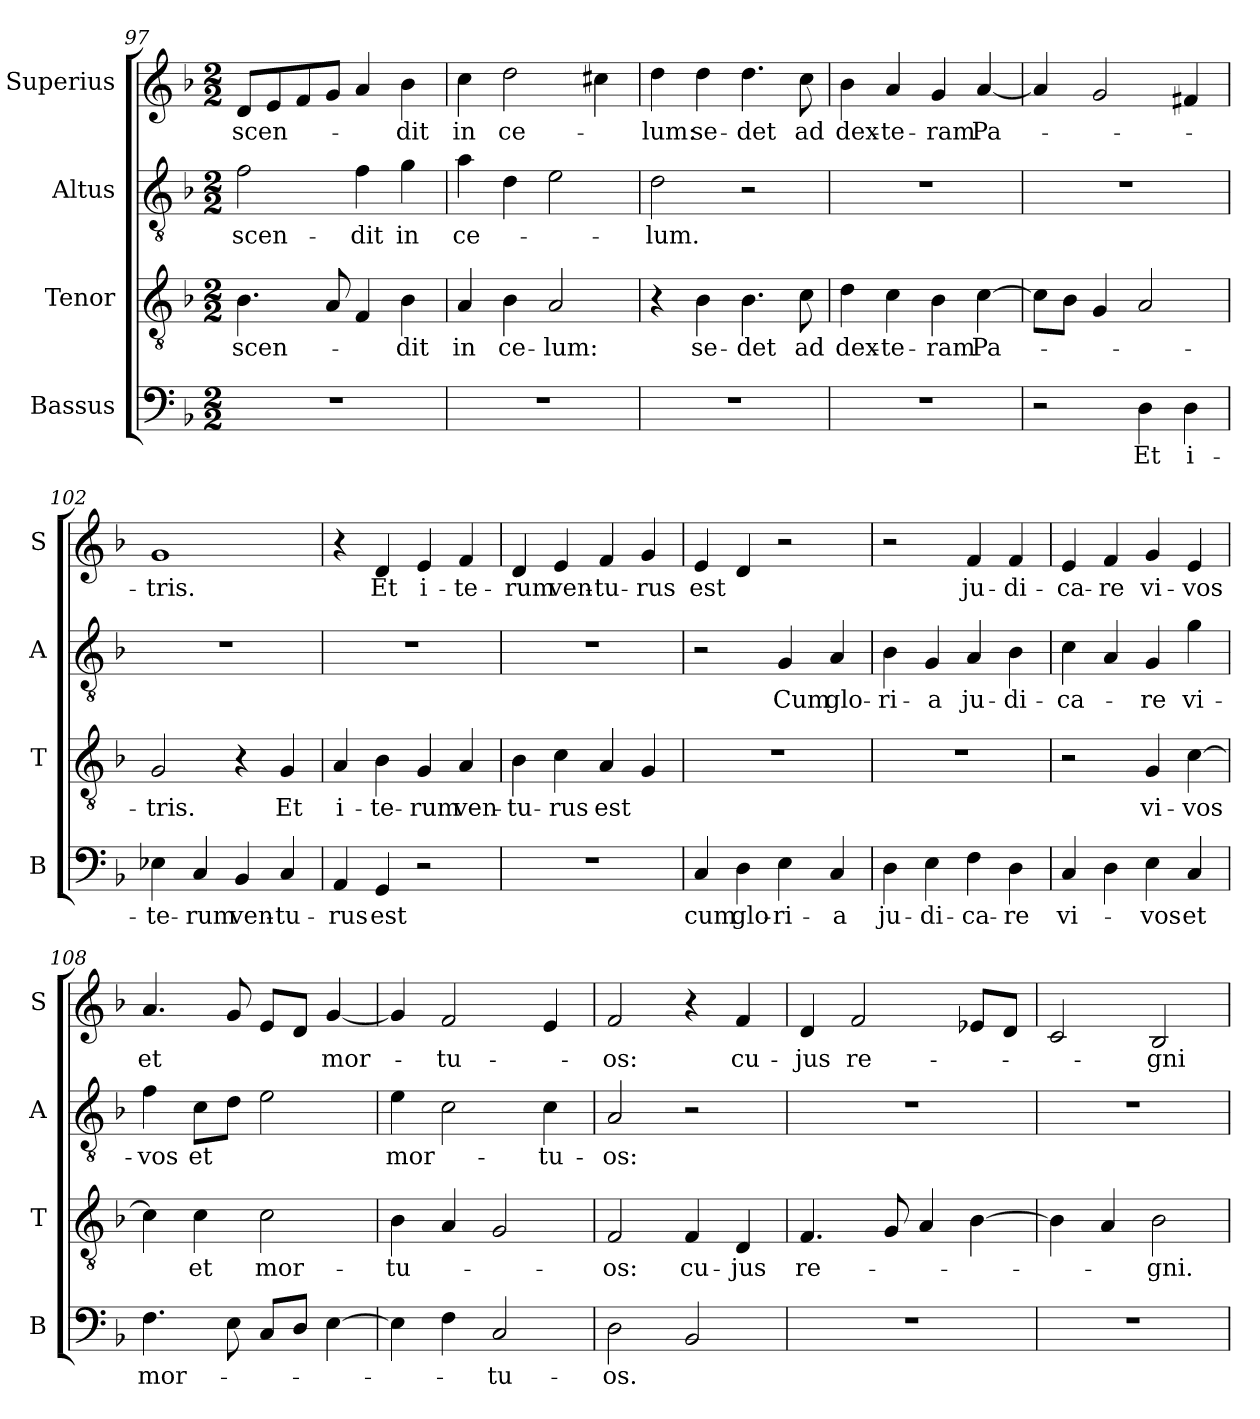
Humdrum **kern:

**kern	**text	**kern	**text	**kern	**text	**kern	**text
*part4	*part4	*part3	*part3	*part2	*part2	*part1	*part1
*staff4	*staff4	*staff3	*staff3	*staff2	*staff2	*staff1	*staff1
*I"Bassus	*	*I"Tenor	*	*I"Altus	*	*I"Superius	*
*I'B	*	*I'T	*	*I'A	*	*I'S	*
*clefF4	*	*clefGv2	*	*clefGv2	*	*clefG2	*
*k[b-]	*	*k[b-]	*	*k[b-]	*	*k[b-]	*
*M2/2	*	*M2/2	*	*M2/2	*	*M2/2	*
=97	=97	=97	=97	=97	=97	=97	=97
1r	.	4.B-	-scen-	2f	-scen-	8dL	-scen-
.	.	.	.	.	.	8e	.
.	.	.	.	.	.	8f	.
.	.	8A	.	.	.	8gJ	.
.	.	4F	.	4f	-dit	4a	.
.	.	4B-	-dit	4g	in	4b-	-dit
=98	=98	=98	=98	=98	=98	=98	=98
1r	.	4A	in	4a	ce-	4cc	in
.	.	4B-	ce-	4d	.	2dd	ce-
.	.	2A	-lum:	2e	.	.	.
.	.	.	.	.	.	4cc#X	.
=99	=99	=99	=99	=99	=99	=99	=99
1r	.	4r	.	2d	-lum.	4dd	-lum:
.	.	4B-	se-	.	.	4dd	se-
.	.	4.B-	-det	2r	.	4.dd	-det
.	.	8c	ad	.	.	8cc	ad
=100	=100	=100	=100	=100	=100	=100	=100
1r	.	4d	dex-	1r	.	4b-	dex-
.	.	4c	-te-	.	.	4a	-te-
.	.	4B-	-ram	.	.	4g	-ram
.	.	[4c	Pa-	.	.	[4a	Pa-
=101	=101	=101	=101	=101	=101	=101	=101
2r	.	8cL]	.	1r	.	4a]	.
.	.	8B-J	.	.	.	.	.
.	.	4G	.	.	.	2g	.
4D	Et	2A	.	.	.	.	.
4D	i-	.	.	.	.	4f#X	.
=102	=102	=102	=102	=102	=102	=102	=102
4E-X	-te-	2G	-tris.	1r	.	1g	-tris.
4C	-rum	.	.	.	.	.	.
4BB-	ven-	4r	.	.	.	.	.
4C	-tu-	4G	Et	.	.	.	.
=103	=103	=103	=103	=103	=103	=103	=103
4AA	-rus	4A	i-	1r	.	4r	.
4GG	est	4B-	-te-	.	.	4d	Et
2r	.	4G	-rum	.	.	4e	i-
.	.	4A	ven-	.	.	4f	-te-
=104	=104	=104	=104	=104	=104	=104	=104
1r	.	4B-	-tu-	1r	.	4d	-rum
.	.	4c	-rus	.	.	4e	ven-
.	.	4A	est	.	.	4f	-tu-
.	.	4G	.	.	.	4g	-rus
=105	=105	=105	=105	=105	=105	=105	=105
4C	cum	1r	.	2r	.	4e	est
4D	glo-	.	.	.	.	4d	.
4E	-ri-	.	.	4G	Cum	2r	.
4C	-a	.	.	4A	glo-	.	.
=106	=106	=106	=106	=106	=106	=106	=106
4D	ju-	1r	.	4B-	-ri-	2r	.
4E	-di-	.	.	4G	-a	.	.
4F	-ca-	.	.	4A	ju-	4f	ju-
4D	-re	.	.	4B-	-di-	4f	-di-
=107	=107	=107	=107	=107	=107	=107	=107
4C	vi-	2r	.	4c	-ca-	4e	-ca-
4D	.	.	.	4A	.	4f	-re
4E	-vos	4G	vi-	4G	-re	4g	vi-
4C	et	[4c	-vos	4g	vi-	4e	-vos
=108	=108	=108	=108	=108	=108	=108	=108
4.F	mor-	4c]	.	4f	-vos	4.a	et
.	.	4c	et	8cL	et	.	.
8E	.	.	.	8dJ	.	8g	.
8CL	.	2c	mor-	2e	.	8eL	.
8DJ	.	.	.	.	.	8dJ	.
[4E	.	.	.	.	.	[4g	mor-
=109	=109	=109	=109	=109	=109	=109	=109
4E]	.	4B-	-tu-	4e	mor-	4g]	.
4F	.	4A	.	2c	.	2f	-tu-
2C	-tu-	2G	.	.	.	.	.
.	.	.	.	4c	-tu-	4e	.
=110	=110	=110	=110	=110	=110	=110	=110
2D	-os.	2F	-os:	2A	-os:	2f	-os:
2BB-	.	4F	cu-	2r	.	4r	.
.	.	4D	-jus	.	.	4f	cu-
=111	=111	=111	=111	=111	=111	=111	=111
1r	.	4.F	re-	1r	.	4d	-jus
.	.	.	.	.	.	2f	re-
.	.	8G	.	.	.	.	.
.	.	4A	.	.	.	.	.
.	.	[4B-	.	.	.	8e-XL	.
.	.	.	.	.	.	8dJ	.
=112	=112	=112	=112	=112	=112	=112	=112
1r	.	4B-]	.	1r	.	2c	.
.	.	4A	.	.	.	.	.
.	.	2B-	-gni.	.	.	2B-	-gni
=	=	=	=	=	=	=	=
*-	*-	*-	*-	*-	*-	*-	*-
